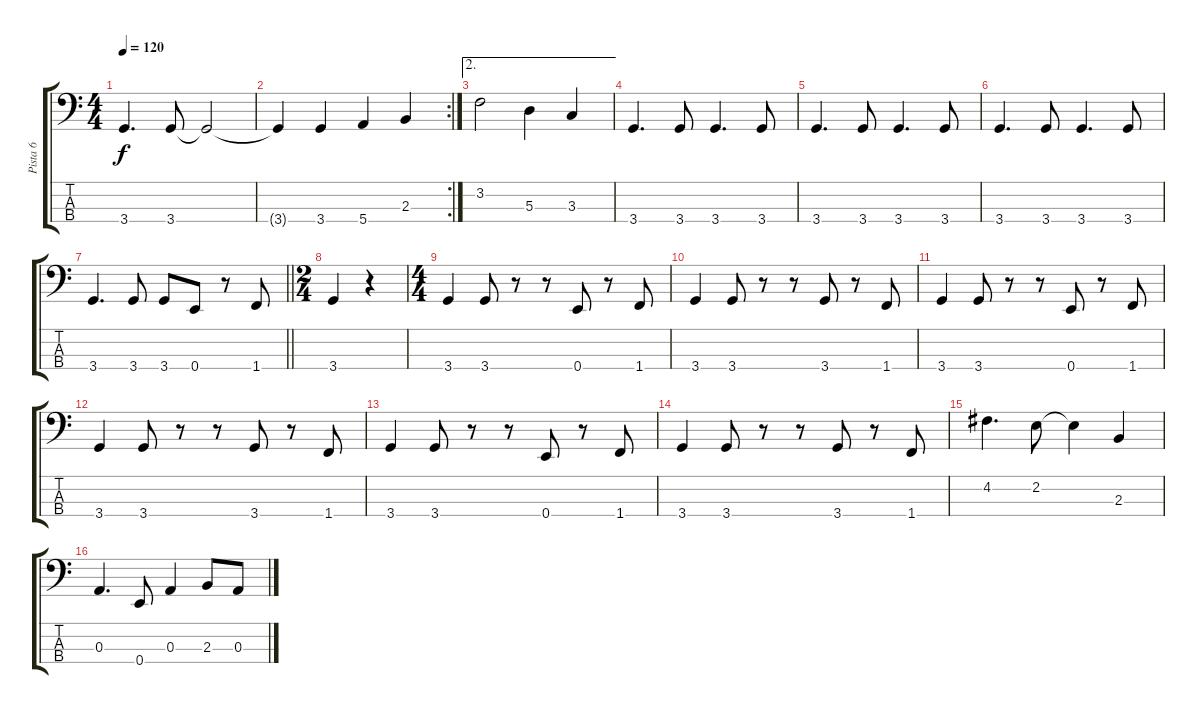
\track ("Pista 6" "Pista 6") {instrument electricbassfinger}
\staff {score tabs}
\tuning (G2 D2 A1 E1) {hide}
\ts (4 4)
\tempo 120
\clef f4
\ks c
3.4.4{d dy f} 3.4.8 3.4{t}.2 |
\rc 2
3.4{t}.4 3.4.4 5.4.4 2.3.4 |
\ae 2
3.2.2 5.3.4 3.3.4 |
3.4.4{d} 3.4.8 3.4.4{d} 3.4.8 |
3.4.4{d} 3.4.8 3.4.4{d} 3.4.8 |
3.4.4{d} 3.4.8 3.4.4{d} 3.4.8 |
\barLineRight lightlight
3.4.4{d} 3.4.8 3.4.8 0.4.8 r.8 1.4.8 |
\ts (2 4)
3.4.4 r.4 |
\ts (4 4)
3.4.4 3.4.8 r.8 r.8 0.4.8 r.8 1.4.8 |
3.4.4 3.4.8 r.8 r.8 3.4.8 r.8 1.4.8 |
3.4.4 3.4.8 r.8 r.8 0.4.8 r.8 1.4.8 |
3.4.4 3.4.8 r.8 r.8 3.4.8 r.8 1.4.8 |
3.4.4 3.4.8 r.8 r.8 0.4.8 r.8 1.4.8 |
3.4.4 3.4.8 r.8 r.8 3.4.8 r.8 1.4.8 |
4.2.4{d} 2.2.8 2.2{t}.4 2.3.4 |
0.3.4{d} 0.4.8 0.3.4 2.3.8 0.3.8
